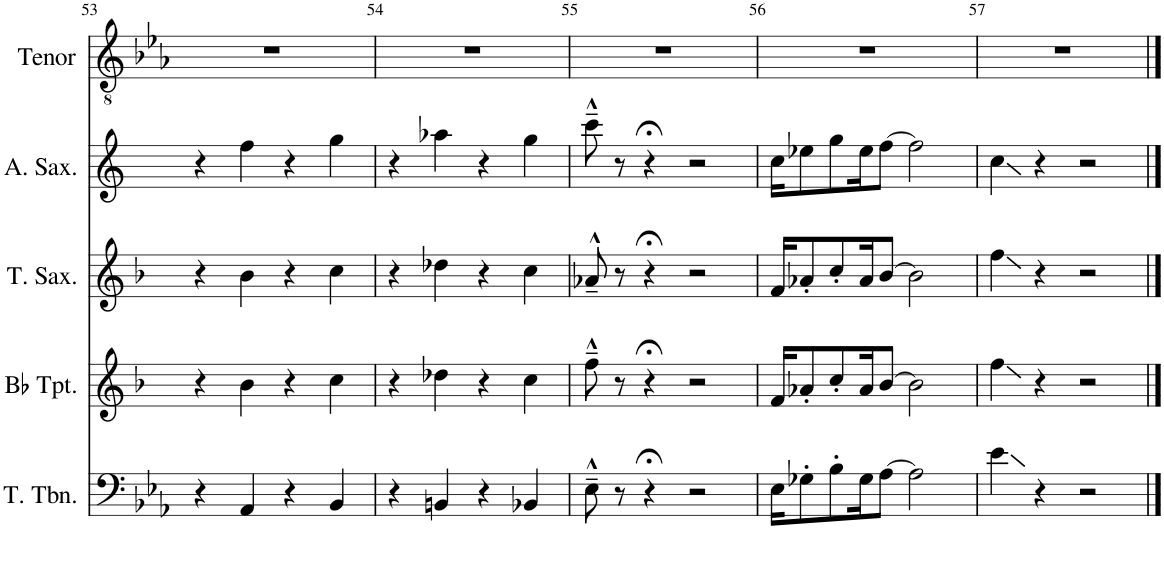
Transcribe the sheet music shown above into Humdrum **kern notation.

**kern	**kern	**kern	**kern	**kern
*part5	*part4	*part3	*part2	*part1
*staff5	*staff4	*staff3	*staff2	*staff1
*I"Tenor Trombone	*I"Bb Trumpet	*I"Tenor Saxophone	*I"Alto Saxophone	*I"Vocal Tenor
*I'T. Tbn.	*I'Bb Tpt.	*I'T. Sax.	*I'A. Sax.	*I'Tenor
!!LO:PB:g=z
*clefF4	*clefG2	*clefG2	*clefG2	*clefGv2
*	*Trd1c2	*Trd8c14	*Trd5c9	*
*k[b-e-a-]	*k[b-]	*k[b-]	*k[]	*k[b-e-a-]
*M4/4	*M4/4	*M4/4	*M4/4	*M4/4
=53	=53	=53	=53	=53
4r	4r	4r	4r	1r
4AA-/	4b-\	4b-\	4ff\	.
4r	4r	4r	4r	.
4BB-/	4cc\	4cc\	4gg\	.
=54	=54	=54	=54	=54
4r	4r	4r	4r	1r
4BBn/	4dd-X\	4dd-X\	4aa-X\	.
4r	4r	4r	4r	.
4BB-X/	4cc\	4cc\	4gg\	.
=55	=55	=55	=55	=55
8E-~^^\	8ff~^^\	8a-X~^^/	8ccc~^^\	1r
8r	8r	8r	8r	.
4r;<	4r;<	4r;<	4r;<	.
2r	2r	2r	2r	.
=56	=56	=56	=56	=56
16E-\KL	16f/KL	16f/KL	16cc\KL	1r
8G-X'\	8a-X'/	8a-X'/	8ee-X\	.
8B-'\	8cc'/	8cc'/	8gg\	.
16G-\K	16a-/K	16a-/K	16ee-\K	.
[8A-\J	[8b-/J	[8b-/J	[8ff\J	.
2A-\]	2b-\]	2b-\]	2ff\]	.
=57	=57	=57	=57	=57
4e-\	4ff\	4ff\	4cc\	1r
4r	4r	4r	4r	.
2r	2r	2r	2r	.
==	==	==	==	==
*-	*-	*-	*-	*-
